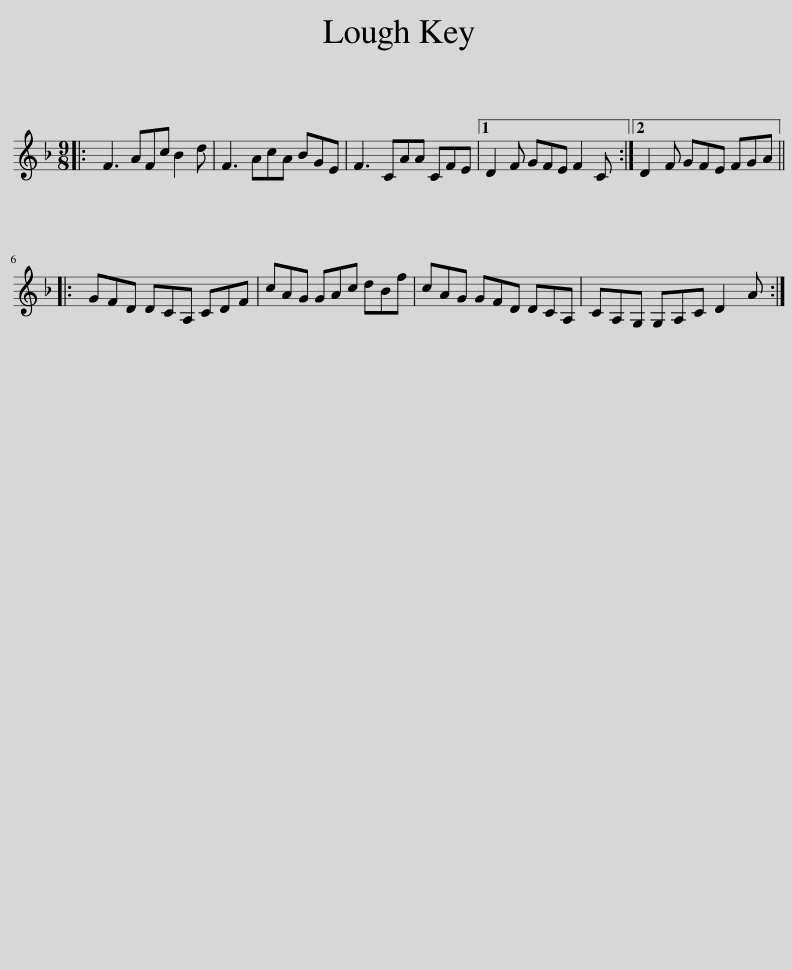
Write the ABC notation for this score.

X:1
L:1/8
M:9/8
I:linebreak $
K:F
V:1 treble
V:1
|: F3 AFc B2 d | F3 AcA BGE | F3 CAA CFE |1 D2 F GFE F2 C :|2 D2 F GFE FGA |:$ %5
 GFD DCA, CDF | cAG GAc dBf | cAG GFD DCA, | CA,G, G,A,C D2 A :| %9
